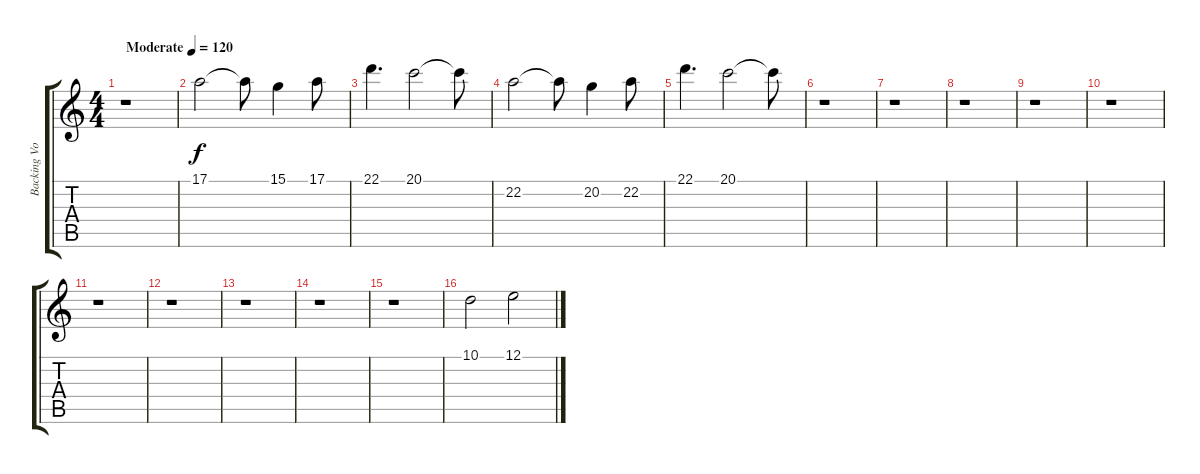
\track ("Backing Vox" "Backing Vo") {instrument voiceoohs}
\staff {score tabs}
\tuning (E4 B3 G3 D3 A2 E2) {hide}
\ts (4 4)
\tempo (120 "Moderate")
\clef g2
\ks c
r.1{dy f instrument voiceoohs} |
17.1.2{instrument piccolo} 17.1{t}.8 15.1.4 17.1.8 |
22.1.4{d} 20.1.2 20.1{t}.8 |
22.2.2 22.2{t}.8 20.2.4 22.2.8 |
22.1.4{d} 20.1.2 20.1{t}.8 |
r.1 |
r.1 |
r.1 |
r.1 |
r.1 |
r.1 |
r.1 |
r.1 |
r.1 |
r.1 |
10.1.2{instrument voiceoohs} 12.1.2
